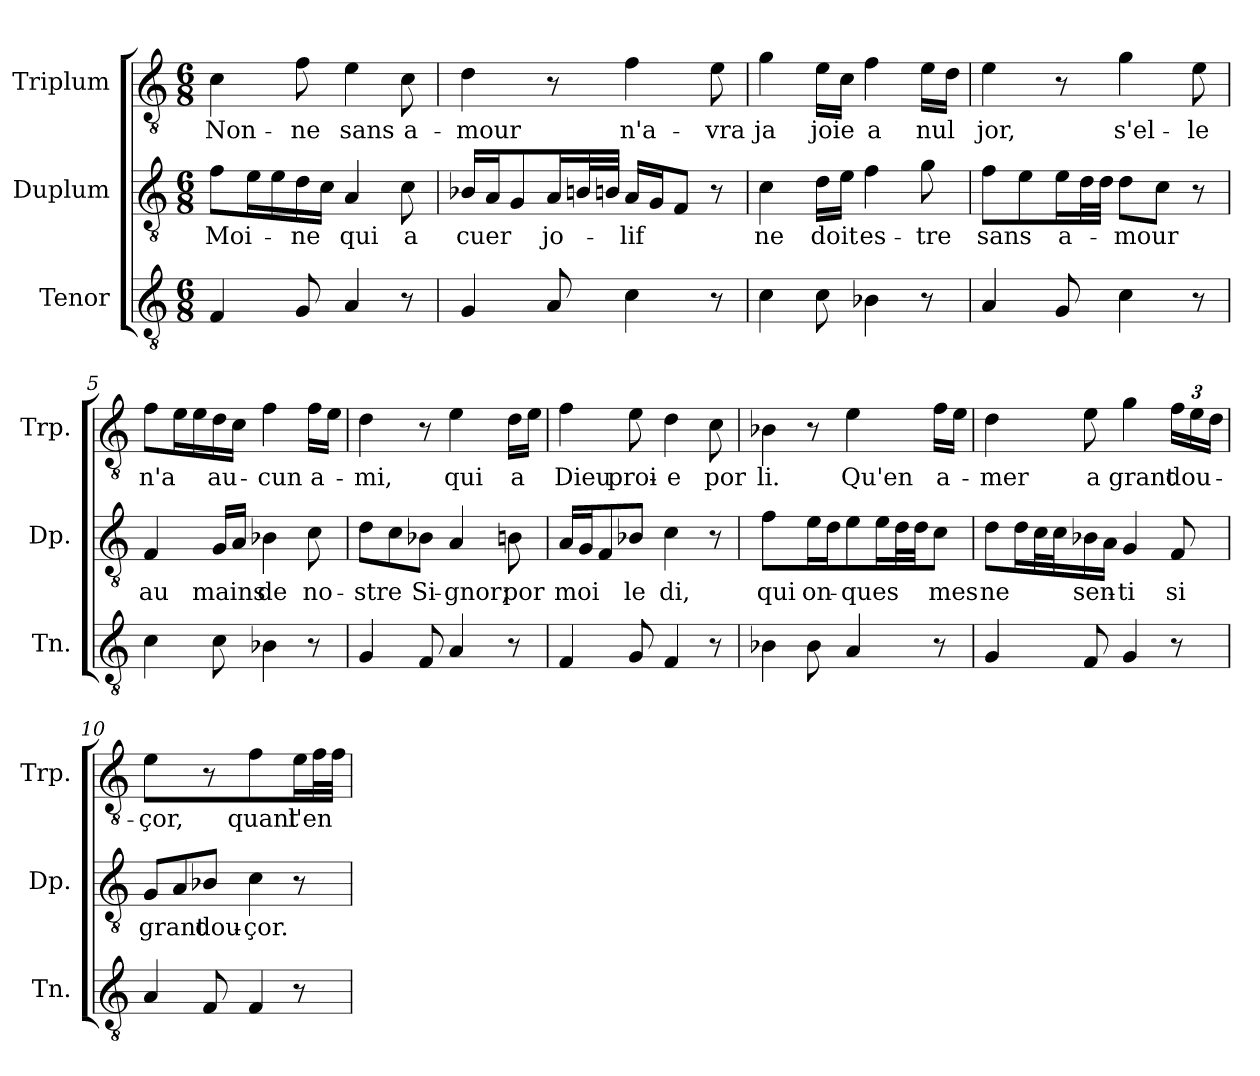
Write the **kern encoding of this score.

**kern	**kern	**text	**kern	**text
*part3	*part2	*part2	*part1	*part1
*staff3	*staff2	*staff2	*staff1	*staff1
*I"Tenor	*I"Duplum	*	*I"Triplum	*
*I'Tn.	*I'Dp.	*	*I'Trp.	*
*clefGv2	*clefGv2	*	*clefGv2	*
*k[]	*k[]	*	*k[]	*
*M6/8	*M6/8	*	*M6/8	*
=1	=1	=1	=1	=1
!	!	!LO:LY:b	!	!LO:LY:b
4F/	8f\L	Moi-	4c\	Non-
*	*tremolo	*	*	*
.	16e\	.	.	.
.	16e\	.	.	.
*	*Xtremolo	*	*	*
!	!	!LO:LY:b	!	!LO:LY:b
8G/	16d\L	-ne	8f\	-ne
.	16c\JJ	.	.	.
!	!	!LO:LY:b	!	!LO:LY:b
4A/	4A/	qui	4e\	sans
!	!	!LO:LY:b	!	!LO:LY:b
8r	8c\	a	8c\	a-
=2	=2	=2	=2	=2
!	!	!LO:LY:b	!	!LO:LY:b
4G/	16B-i/LL	cuer	4d\	-mour
.	16A/J	.	.	.
.	8G/	.	.	.
!	!	!LO:LY:b	!	!
8A/	16A/L	jo-	8r	.
*	*tremolo	*	*	*
.	32Bn/	.	.	.
.	32Bn/JJJ	.	.	.
*	*Xtremolo	*	*	*
!	!	!LO:LY:b	!	!LO:LY:b
4c\	16A/LL	-lif	4f\	n'a-
.	16G/J	.	.	.
.	8F/J	.	.	.
!	!	!	!	!LO:LY:b
8r	8r	.	8e\	-vra
=3	=3	=3	=3	=3
!	!	!LO:LY:b	!	!LO:LY:b
4c\	4c\	ne	4g\	ja
!	!	!LO:LY:b	!	!LO:LY:b
8c\	16d\LL	doit	16e\LL	joie
.	16e\JJ	.	16c\JJ	.
!	!	!LO:LY:b	!	!LO:LY:b
4B-X\	4f\	es-	4f\	a
!	!	!LO:LY:b	!	!LO:LY:b
8r	8g\	-tre	16e\LL	nul
.	.	.	16d\JJ	.
=4	=4	=4	=4	=4
!	!	!LO:LY:b	!	!LO:LY:b
4A/	8f\L	sans	4e\	jor,
.	8e\	.	.	.
!	!	!LO:LY:b	!	!
8G/	16e\L	a-	8r	.
*	*tremolo	*	*	*
.	32d\	.	.	.
.	32d\JJJ	.	.	.
*	*Xtremolo	*	*	*
!	!	!LO:LY:b	!	!LO:LY:b
4c\	8d\L	-mour	4g\	s'el-
.	8c\J	.	.	.
!	!	!	!	!LO:LY:b
8r	8r	.	8e\	-le
=5	=5	=5	=5	=5
!	!	!LO:LY:b	!	!LO:LY:b
4c\	4F/	au	8f\L	n'a
*	*	*	*tremolo	*
.	.	.	16e\	.
.	.	.	16e\	.
*	*	*	*Xtremolo	*
!	!	!LO:LY:b	!	!LO:LY:b
8c\	16G/LL	mains	16d\L	au-
.	16A/JJ	.	16c\JJ	.
!	!	!LO:LY:b	!	!LO:LY:b
4B-X\	4B-i\	de	4f\	-cun
!	!	!LO:LY:b	!	!LO:LY:b
8r	8c\	no-	16f\LL	a-
.	.	.	16e\JJ	.
!!LO:LB:g=z
=6	=6	=6	=6	=6
!	!	!LO:LY:b	!	!LO:LY:b
4G/	8d\L	-stre	4d\	-mi,
.	8c\	.	.	.
!	!	!LO:LY:b	!	!
8F/	8B-i\J	Si-	8r	.
!	!	!LO:LY:b	!	!LO:LY:b
4A/	4A/	-gnor;	4e\	qui
!	!	!LO:LY:b	!	!LO:LY:b
8r	8Bn\	por	16d\LL	a
.	.	.	16e\JJ	.
=7	=7	=7	=7	=7
!	!	!LO:LY:b	!	!LO:LY:b
4F/	16A/LL	moi	4f\	Dieu
.	16G/J	.	.	.
.	8F/	.	.	.
!	!	!LO:LY:b	!	!LO:LY:b
8G/	8B-i/J	le	8e\	proi-
!	!	!LO:LY:b	!	!LO:LY:b
4F/	4c\	di,	4d\	-e
!	!	!	!	!LO:LY:b
8r	8r	.	8c\	por
=8	=8	=8	=8	=8
!	!	!LO:LY:b	!	!LO:LY:b
4B-X\	4f\	qui	4B-i\	li.
!	!	!LO:LY:b	!	!
8B-\	16e\LL	on-	8r	.
.	16d\JJ	.	.	.
!	!	!LO:LY:b	!	!LO:LY:b
4A/	8e\L	-ques	4e\	Qu'en
.	16e\L	.	.	.
*	*tremolo	*	*	*
.	32d\	.	.	.
.	32d\JJJ	.	.	.
*	*Xtremolo	*	*	*
!	!	!LO:LY:b	!	!LO:LY:b
8r	8c\J	mes	16f\LL	a-
.	.	.	16e\JJ	.
=9	=9	=9	=9	=9
!	!	!LO:LY:b	!	!LO:LY:b
4G/	8d\L	ne	4d\	-mer
.	16d\L	.	.	.
*	*tremolo	*	*	*
.	32c\	.	.	.
.	32c\	.	.	.
*	*Xtremolo	*	*	*
!	!	!LO:LY:b	!	!LO:LY:b
8F/	16B-i\	sen-	8e\	a
.	16A\JJ	.	.	.
!	!	!LO:LY:b	!	!LO:LY:b
4G/	4G/	-ti	4g\	grant
!	!	!LO:LY:b	!	!
*	*	*	*Xbrackettup	*
!	!	!	!	!LO:LY:b
8r	8F/	si	24f\LL	dou-
.	.	.	24e\	.
.	.	.	24d\JJ	.
=10	=10	=10	=10	=10
!	!	!LO:LY:b	!	!LO:LY:b
4A/	8G/L	grant	4e\	-çor,
.	8A/	.	.	.
!	!	!LO:LY:b	!	!
8F/	8B-i/J	dou-	8r	.
!	!	!LO:LY:b	!	!LO:LY:b
4F/	4c\	-çor.	4f\	quant
!	!	!	!	!LO:LY:b
8r	8r	.	16e\LL	l'en
*	*	*	*tremolo	*
.	.	.	32f\	.
.	.	.	32f\JJJ	.
*	*	*	*Xtremolo	*
=	=	=	=	=
*-	*-	*-	*-	*-
